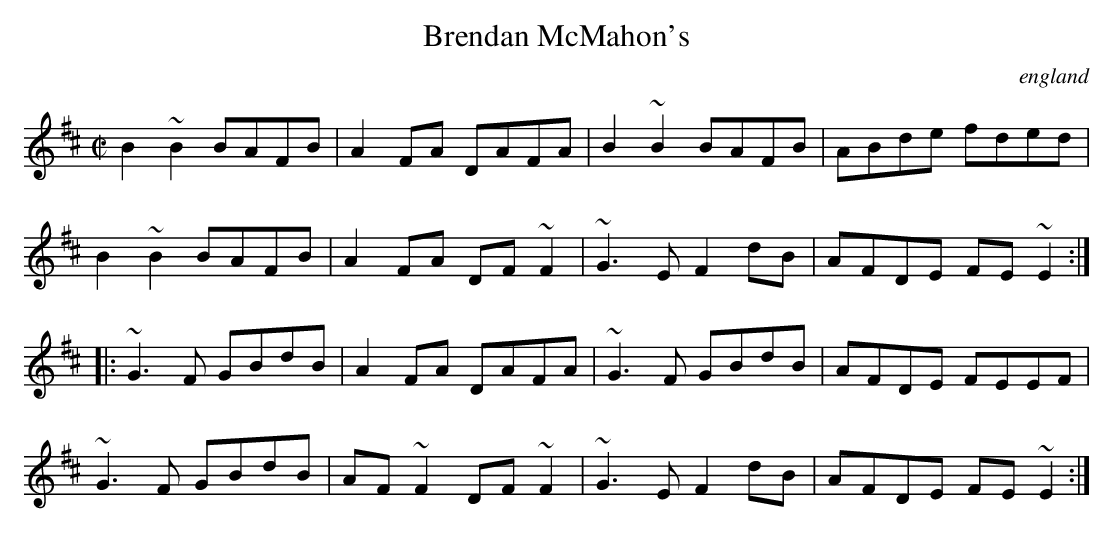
X:1
T:Brendan McMahon's
O:england
M:C|
K:Edor
B2~B2 BAFB|A2FA DAFA|B2~B2 BAFB|ABde fded|
B2~B2 BAFB|A2FA DF~F2|~G3E F2dB|AFDE FE~E2:|
|:~G3F GBdB|A2FA DAFA|~G3F GBdB|AFDE FEEF|
~G3F GBdB|AF~F2 DF~F2|~G3E F2dB|AFDE FE~E2:|
